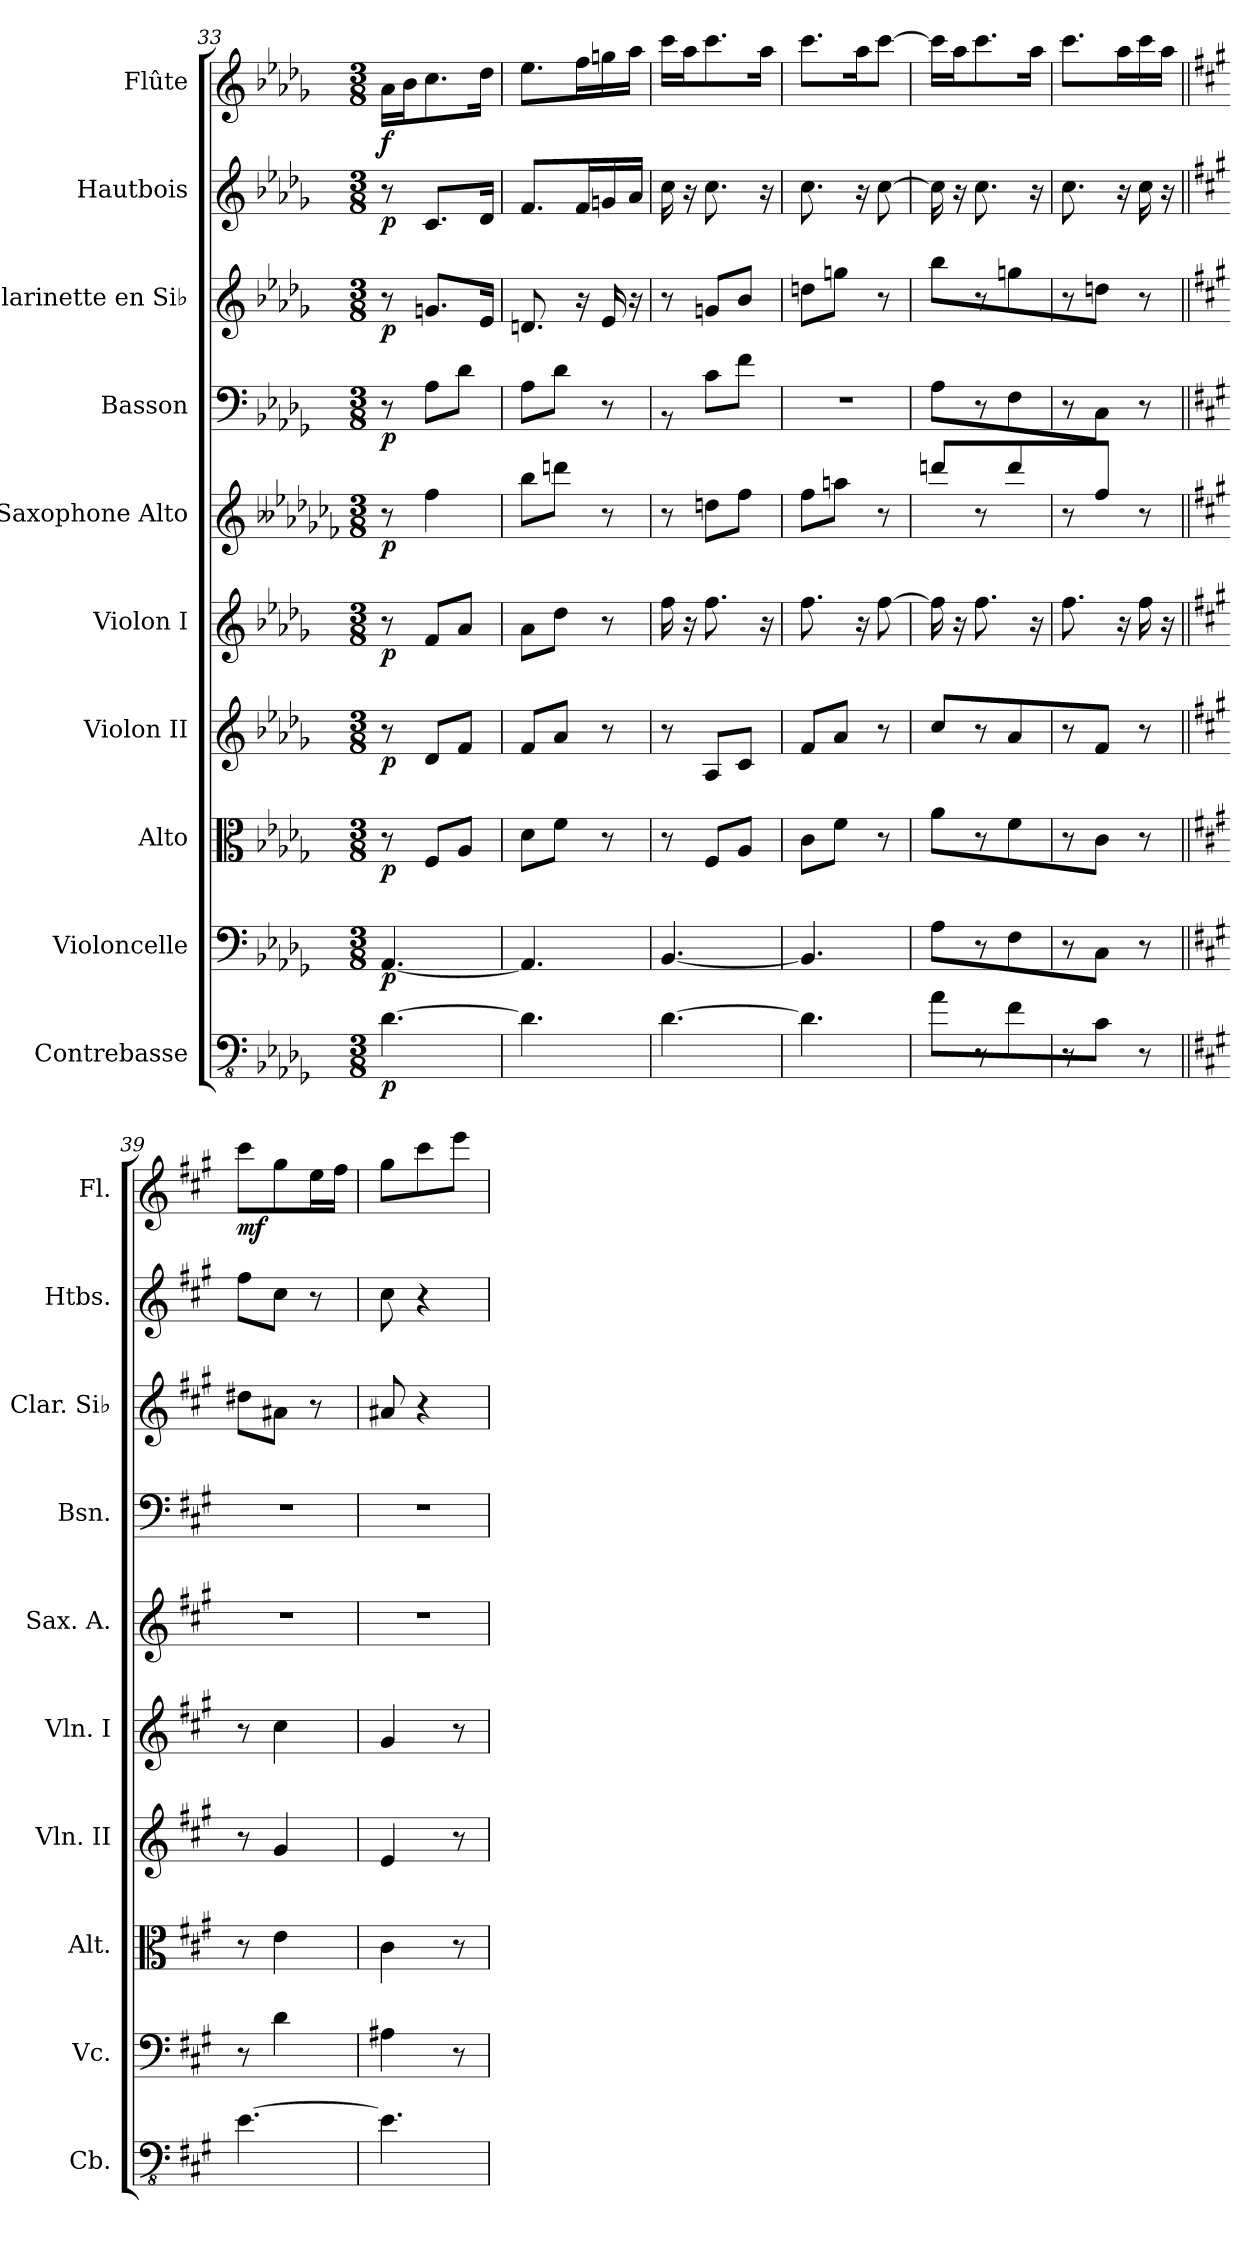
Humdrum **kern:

**kern	**dynam	**kern	**dynam	**kern	**dynam	**kern	**dynam	**kern	**dynam	**kern	**dynam	**kern	**dynam	**kern	**dynam	**kern	**dynam	**kern	**dynam
*part10	*part10	*part9	*part9	*part8	*part8	*part7	*part7	*part6	*part6	*part5	*part5	*part4	*part4	*part3	*part3	*part2	*part2	*part1	*part1
*staff10	*staff10	*staff9	*staff9	*staff8	*staff8	*staff7	*staff7	*staff6	*staff6	*staff5	*staff5	*staff4	*staff4	*staff3	*staff3	*staff2	*staff2	*staff1	*staff1
*I"Contrebasse	*	*I"Violoncelle	*	*I"Alto	*	*I"Violon II	*	*I"Violon I	*	*I"Saxophone Alto	*	*I"Basson	*	*I"Clarinette en Si♭	*	*I"Hautbois	*	*I"Flûte	*
*I'Cb.	*	*I'Vc.	*	*I'Alt.	*	*I'Vln. II	*	*I'Vln. I	*	*I'Sax. A.	*	*I'Bsn.	*	*I'Clar. Si♭	*	*I'Htbs.	*	*I'Fl.	*
*clefFv4	*	*clefF4	*	*clefC3	*	*clefG2	*	*clefG2	*	*clefG2	*	*clefF4	*	*clefG2	*	*clefG2	*	*clefG2	*
*ITrd7c12	*	*	*	*	*	*	*	*	*	*ITrd5c9	*	*	*	*ITrd1c2	*	*	*	*	*
*k[b-e-a-d-g-]	*	*k[b-e-a-d-g-]	*	*k[b-e-a-d-g-]	*	*k[b-e-a-d-g-]	*	*k[b-e-a-d-g-]	*	*k[b--e-a-d-g-c-f-]	*	*k[b-e-a-d-g-]	*	*k[b-e-a-d-g-c-f-]	*	*k[b-e-a-d-g-]	*	*k[b-e-a-d-g-]	*
*M3/8	*	*M3/8	*	*M3/8	*	*M3/8	*	*M3/8	*	*M3/8	*	*M3/8	*	*M3/8	*	*M3/8	*	*M3/8	*
=33	=33	=33	=33	=33	=33	=33	=33	=33	=33	=33	=33	=33	=33	=33	=33	=33	=33	=33	=33
!	!LO:DY:b	!	!LO:DY:b	!	!LO:DY:b	!	!LO:DY:b	!	!LO:DY:b	!	!LO:DY:b	!	!LO:DY:b	!	!LO:DY:b	!	!LO:DY:b	!	!LO:DY:b
[4.DD-\	p	[4.AA-/	p	8r	p	8r	p	8r	p	8r	p	8r	p	8r	p	8r	p	16a-\LL	f
.	.	.	.	.	.	.	.	.	.	.	.	.	.	.	.	.	.	16b-\J	.
.	.	.	.	8F/L	.	8d-/L	.	8f/L	.	4a-\	.	8A-\L	.	8.fn/L	.	8.c/L	.	8.cc\	.
.	.	.	.	8A-/J	.	8f/J	.	8a-/J	.	.	.	8d-\J	.	.	.	.	.	.	.
.	.	.	.	.	.	.	.	.	.	.	.	.	.	16d-/Jk	.	16d-/Jk	.	16dd-\Jk	.
!!LO:PB:g=z
=34	=34	=34	=34	=34	=34	=34	=34	=34	=34	=34	=34	=34	=34	=34	=34	=34	=34	=34	=34
4.DD-\]	.	4.AA-/]	.	8d-\L	.	8f/L	.	8a-\L	.	8dd-\L	.	8A-\L	.	8.cn/	.	8.f/L	.	8.ee-\L	.
.	.	.	.	8f\J	.	8a-/J	.	8dd-\J	.	8ffn\J	.	8d-\J	.	.	.	.	.	.	.
.	.	.	.	.	.	.	.	.	.	.	.	.	.	16r	.	16f/L	.	16ff\L	.
.	.	.	.	8r	.	8r	.	8r	.	8r	.	8r	.	16d-/	.	16gn/	.	16ggn\	.
.	.	.	.	.	.	.	.	.	.	.	.	.	.	16r	.	16a-/JJ	.	16aa-\JJ	.
=35	=35	=35	=35	=35	=35	=35	=35	=35	=35	=35	=35	=35	=35	=35	=35	=35	=35	=35	=35
[4.DD-\	.	[4.BB-/	.	8r	.	8r	.	16ff\	.	8r	.	8rBB	.	8r	.	16cc\	.	16ccc\LL	.
.	.	.	.	.	.	.	.	16r	.	.	.	.	.	.	.	16r	.	16aa-\J	.
.	.	.	.	8F/L	.	8A-/L	.	8.ff\	.	8fn\L	.	8c\L	.	8fn/L	.	8.cc\	.	8.ccc\	.
.	.	.	.	8A-/J	.	8c/J	.	.	.	8a-\J	.	8f\J	.	8a-/J	.	.	.	.	.
.	.	.	.	.	.	.	.	16r	.	.	.	.	.	.	.	16r	.	16aa-\Jk	.
=36	=36	=36	=36	=36	=36	=36	=36	=36	=36	=36	=36	=36	=36	=36	=36	=36	=36	=36	=36
4.DD-\]	.	4.BB-/]	.	8c\L	.	8f/L	.	8.ff\	.	8a-\L	.	4.r	.	8ccn\L	.	8.cc\	.	8.ccc\L	.
.	.	.	.	8f\J	.	8a-/J	.	.	.	8ccn\J	.	.	.	8ffn\J	.	.	.	.	.
.	.	.	.	.	.	.	.	16r	.	.	.	.	.	.	.	16r	.	16aa-\K	.
.	.	.	.	8r	.	8r	.	[8ff\	.	8r	.	.	.	8r	.	[8cc\	.	[8ccc\J	.
=37	=37	=37	=37	=37	=37	=37	=37	=37	=37	=37	=37	=37	=37	=37	=37	=37	=37	=37	=37
8AA-\L	.	8A-\L	.	8a-\L	.	8cc/L	.	16ff\]	.	8ffn/L	.	8A-\L	.	8aa-\L	.	16cc\]	.	16ccc\LL]	.
.	.	.	.	.	.	.	.	16r	.	.	.	.	.	.	.	16r	.	16aa-\J	.
8r	.	8r	.	8r	.	8r	.	8.ff\	.	8r	.	8r	.	8r	.	8.cc\	.	8.ccc\	.
8FF\	.	8F\	.	8f\	.	8a-/	.	.	.	8ff/	.	8F\	.	8ffn\	.	.	.	.	.
.	.	.	.	.	.	.	.	16r	.	.	.	.	.	.	.	16r	.	16aa-\Jk	.
=38	=38	=38	=38	=38	=38	=38	=38	=38	=38	=38	=38	=38	=38	=38	=38	=38	=38	=38	=38
8r	.	8r	.	8r	.	8r	.	8.ff\	.	8r	.	8r	.	8r	.	8.cc\	.	8.ccc\L	.
8CC\J	.	8C\J	.	8c\J	.	8f/J	.	.	.	8a-/J	.	8C\J	.	8ccn\J	.	.	.	.	.
.	.	.	.	.	.	.	.	16r	.	.	.	.	.	.	.	16r	.	16aa-\L	.
8r	.	8r	.	8r	.	8r	.	16ff\	.	8r	.	8r	.	8r	.	16cc\	.	16ccc\	.
.	.	.	.	.	.	.	.	16r	.	.	.	.	.	.	.	16r	.	16aa-\JJ	.
=39||	=39||	=39||	=39||	=39||	=39||	=39||	=39||	=39||	=39||	=39||	=39||	=39||	=39||	=39||	=39||	=39||	=39||	=39||	=39||
*k[f#c#g#]	*	*k[f#c#g#]	*	*k[f#c#g#]	*	*k[f#c#g#]	*	*k[f#c#g#]	*	*k[]	*	*k[f#c#g#]	*	*k[f#]	*	*k[f#c#g#]	*	*k[f#c#g#]	*
!	!	!	!	!	!	!	!	!	!	!	!	!	!	!	!	!	!	!	!LO:DY:b
[4.EE\	.	8r	.	8r	.	8r	.	8r	.	4.r	.	4.r	.	8cc#X\L	.	8ff#\L	.	8ccc#\L	mf
.	.	4d\	.	4e\	.	4g#/	.	4cc#\	.	.	.	.	.	8g#X\J	.	8cc#\J	.	8gg#\	.
.	.	.	.	.	.	.	.	.	.	.	.	.	.	8r	.	8r	.	16ee\L	.
.	.	.	.	.	.	.	.	.	.	.	.	.	.	.	.	.	.	16ff#\JJ	.
!!LO:PB:g=z
=40	=40	=40	=40	=40	=40	=40	=40	=40	=40	=40	=40	=40	=40	=40	=40	=40	=40	=40	=40
4.EE\]	.	4A#X\	.	4c#\	.	4e/	.	4g#/	.	4.r	.	4.r	.	8g#X/	.	8cc#\	.	8gg#\L	.
.	.	.	.	.	.	.	.	.	.	.	.	.	.	4r	.	4r	.	8ccc#\	.
.	.	8r	.	8r	.	8r	.	8r	.	.	.	.	.	.	.	.	.	8eee\J	.
=	=	=	=	=	=	=	=	=	=	=	=	=	=	=	=	=	=	=	=
*-	*-	*-	*-	*-	*-	*-	*-	*-	*-	*-	*-	*-	*-	*-	*-	*-	*-	*-	*-
